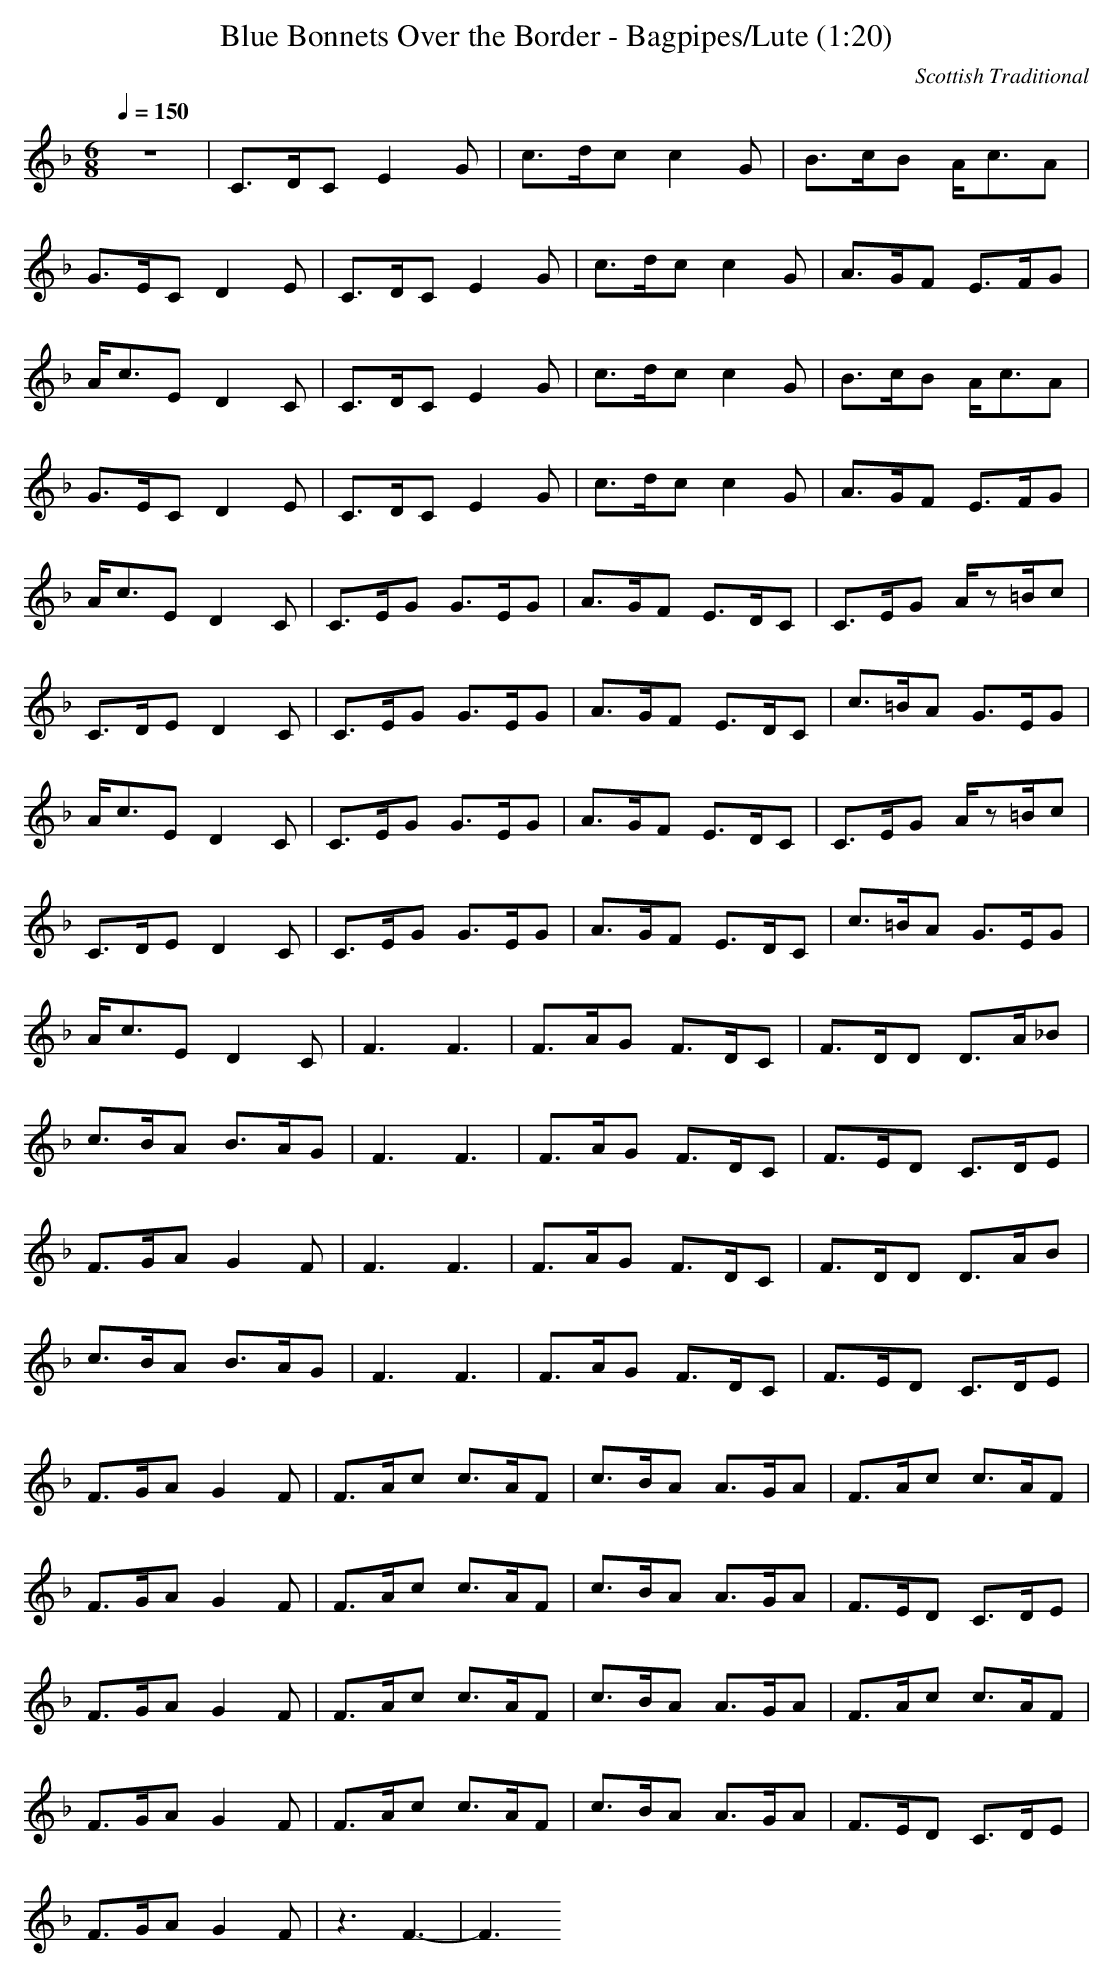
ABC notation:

X:1
T:Blue Bonnets Over the Border - Bagpipes/Lute (1:20)
C:Scottish Traditional
M:6/8
L:1/8
Q:1/4=150
K:F
z6|C3/2D/2C E2G|c3/2d/2c c2G|B3/2c/2B A/2c3/2A|
G3/2E/2C D2E|C3/2D/2C E2G|c3/2d/2c c2G|A3/2G/2F E3/2F/2G|
A/2c3/2E D2C|C3/2D/2C E2G|c3/2d/2c c2G|B3/2c/2B A/2c3/2A|
G3/2E/2C D2E|C3/2D/2C E2G|c3/2d/2c c2G|A3/2G/2F E3/2F/2G|
A/2c3/2E D2C|C3/2E/2G G3/2E/2G|A3/2G/2F E3/2D/2C|C3/2E/2G A/2z=B/2c|
C3/2D/2E D2C|C3/2E/2G G3/2E/2G|A3/2G/2F E3/2D/2C|c3/2=B/2A G3/2E/2G|
A/2c3/2E D2C|C3/2E/2G G3/2E/2G|A3/2G/2F E3/2D/2C|C3/2E/2G A/2z=B/2c|
C3/2D/2E D2C|C3/2E/2G G3/2E/2G|A3/2G/2F E3/2D/2C|c3/2=B/2A G3/2E/2G|
A/2c3/2E D2C|F3 F3|F3/2A/2G F3/2D/2C|F3/2D/2D D3/2A/2_B|
c3/2B/2A B3/2A/2G|F3 F3|F3/2A/2G F3/2D/2C|F3/2E/2D C3/2D/2E|
F3/2G/2A G2F|F3 F3|F3/2A/2G F3/2D/2C|F3/2D/2D D3/2A/2B|
c3/2B/2A B3/2A/2G|F3 F3|F3/2A/2G F3/2D/2C|F3/2E/2D C3/2D/2E|
F3/2G/2A G2F|F3/2A/2c c3/2A/2F|c3/2B/2A A3/2G/2A|F3/2A/2c c3/2A/2F|
F3/2G/2A G2F|F3/2A/2c c3/2A/2F|c3/2B/2A A3/2G/2A|F3/2E/2D C3/2D/2E|
F3/2G/2A G2F|F3/2A/2c c3/2A/2F|c3/2B/2A A3/2G/2A|F3/2A/2c c3/2A/2F|
F3/2G/2A G2F|F3/2A/2c c3/2A/2F|c3/2B/2A A3/2G/2A|F3/2E/2D C3/2D/2E|
F3/2G/2A G2F|z3 F3-|F3
